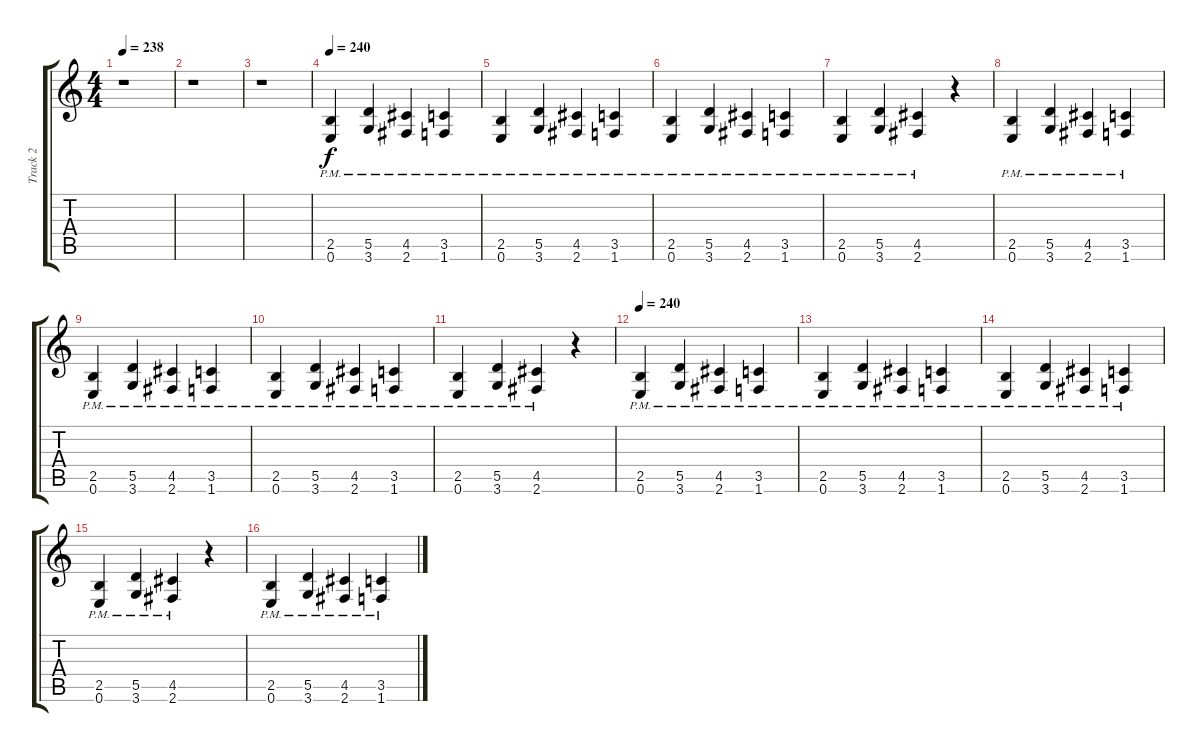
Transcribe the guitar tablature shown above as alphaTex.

\track ("Track 2" "Track 2") {instrument distortionguitar}
\staff {score tabs}
\tuning (E4 B3 G3 D3 A2 E2) {hide}
\ts (4 4)
\tempo 238
\clef g2
\ks c
r.1{dy f} |
r.1 |
r.1 |
\tempo 240
(2.5{pm} 0.6{pm}).4 (5.5{pm} 3.6{pm}).4 (4.5{pm} 2.6{pm}).4 (3.5{pm} 1.6{pm}).4 |
(2.5{pm} 0.6{pm}).4 (5.5{pm} 3.6{pm}).4 (4.5{pm} 2.6{pm}).4 (3.5{pm} 1.6{pm}).4 |
(2.5{pm} 0.6{pm}).4 (5.5{pm} 3.6{pm}).4 (4.5{pm} 2.6{pm}).4 (3.5{pm} 1.6{pm}).4 |
(2.5{pm} 0.6{pm}).4 (5.5{pm} 3.6{pm}).4 (4.5{pm} 2.6{pm}).4 r.4 |
(2.5{pm} 0.6{pm}).4 (5.5{pm} 3.6{pm}).4 (4.5{pm} 2.6{pm}).4 (3.5{pm} 1.6{pm}).4 |
(2.5{pm} 0.6{pm}).4 (5.5{pm} 3.6{pm}).4 (4.5{pm} 2.6{pm}).4 (3.5{pm} 1.6{pm}).4 |
(2.5{pm} 0.6{pm}).4 (5.5{pm} 3.6{pm}).4 (4.5{pm} 2.6{pm}).4 (3.5{pm} 1.6{pm}).4 |
(2.5{pm} 0.6{pm}).4 (5.5{pm} 3.6{pm}).4 (4.5{pm} 2.6{pm}).4 r.4 |
\tempo 240
(2.5{pm} 0.6{pm}).4 (5.5{pm} 3.6{pm}).4 (4.5{pm} 2.6{pm}).4 (3.5{pm} 1.6{pm}).4 |
(2.5{pm} 0.6{pm}).4 (5.5{pm} 3.6{pm}).4 (4.5{pm} 2.6{pm}).4 (3.5{pm} 1.6{pm}).4 |
(2.5{pm} 0.6{pm}).4 (5.5{pm} 3.6{pm}).4 (4.5{pm} 2.6{pm}).4 (3.5{pm} 1.6{pm}).4 |
(2.5{pm} 0.6{pm}).4 (5.5{pm} 3.6{pm}).4 (4.5{pm} 2.6{pm}).4 r.4 |
(2.5{pm} 0.6{pm}).4 (5.5{pm} 3.6{pm}).4 (4.5{pm} 2.6{pm}).4 (3.5{pm} 1.6{pm}).4
